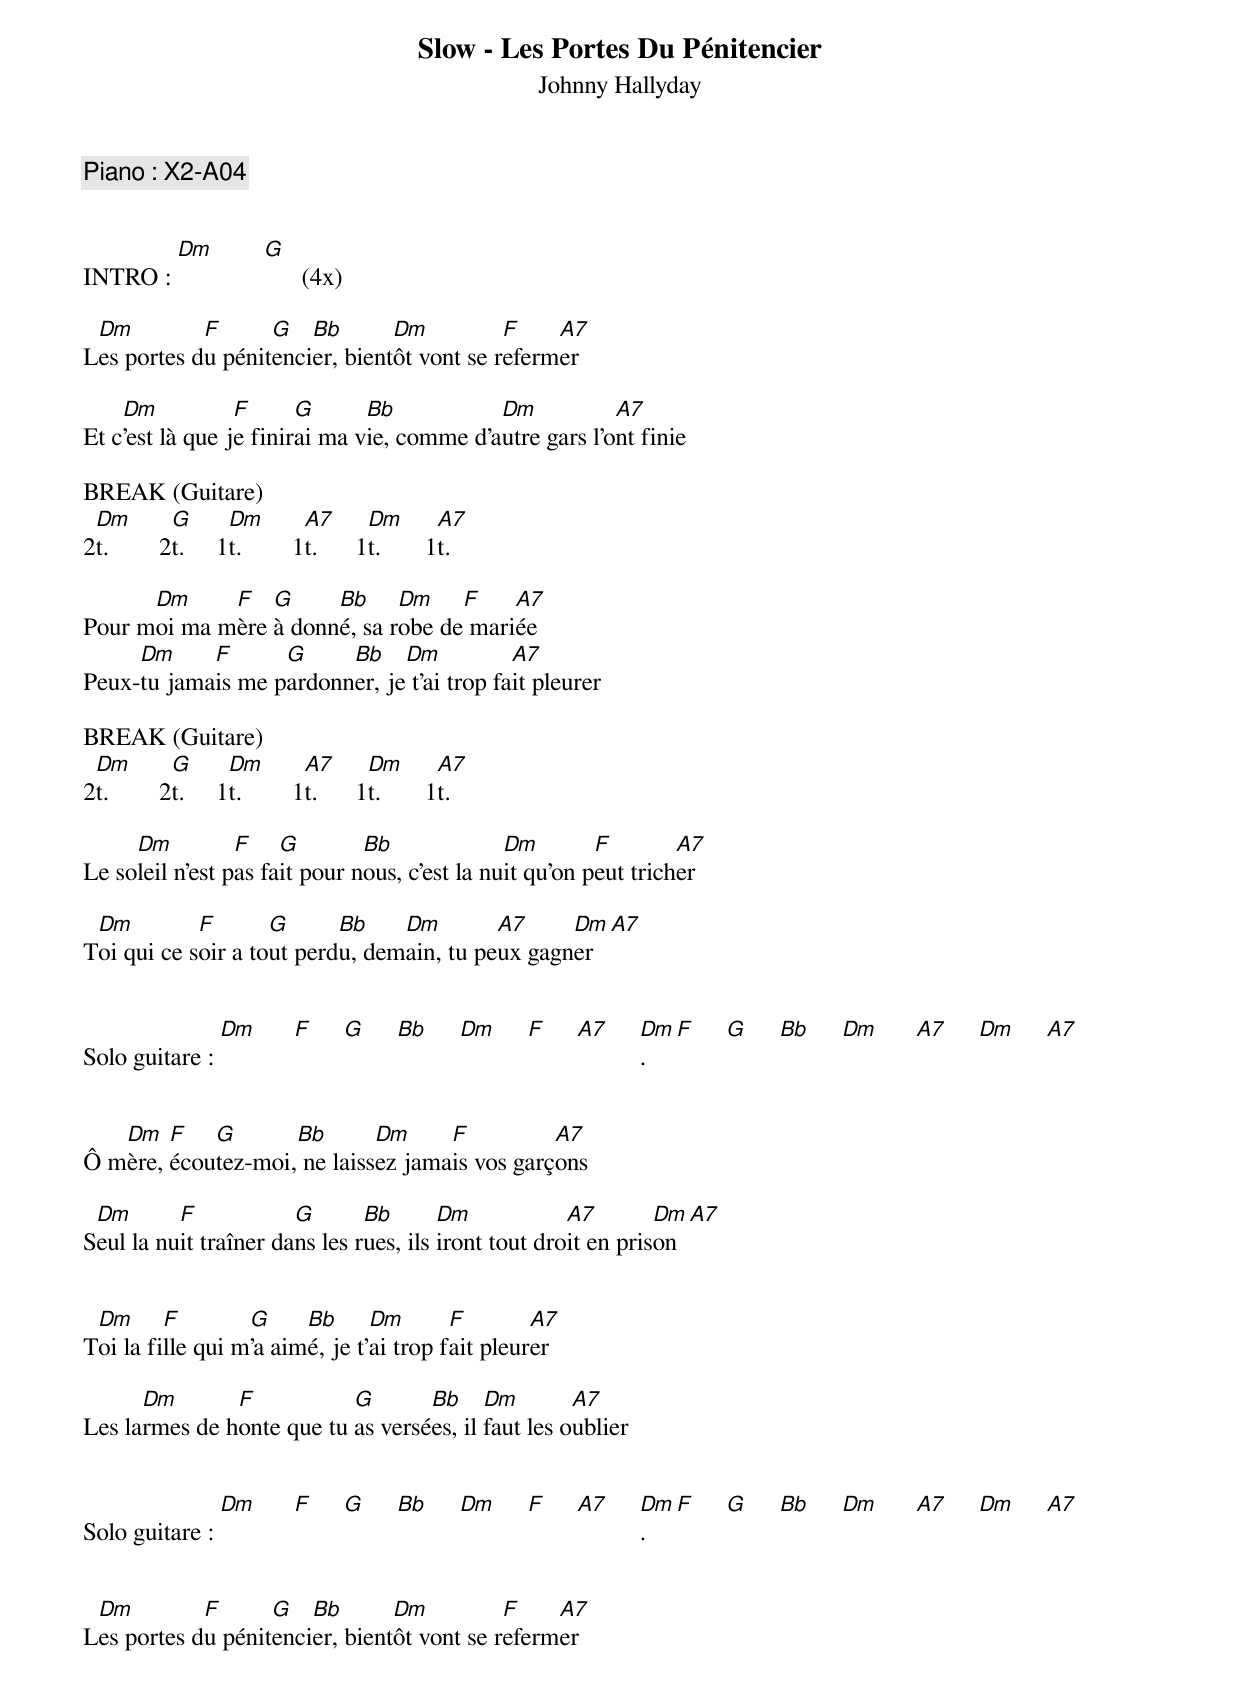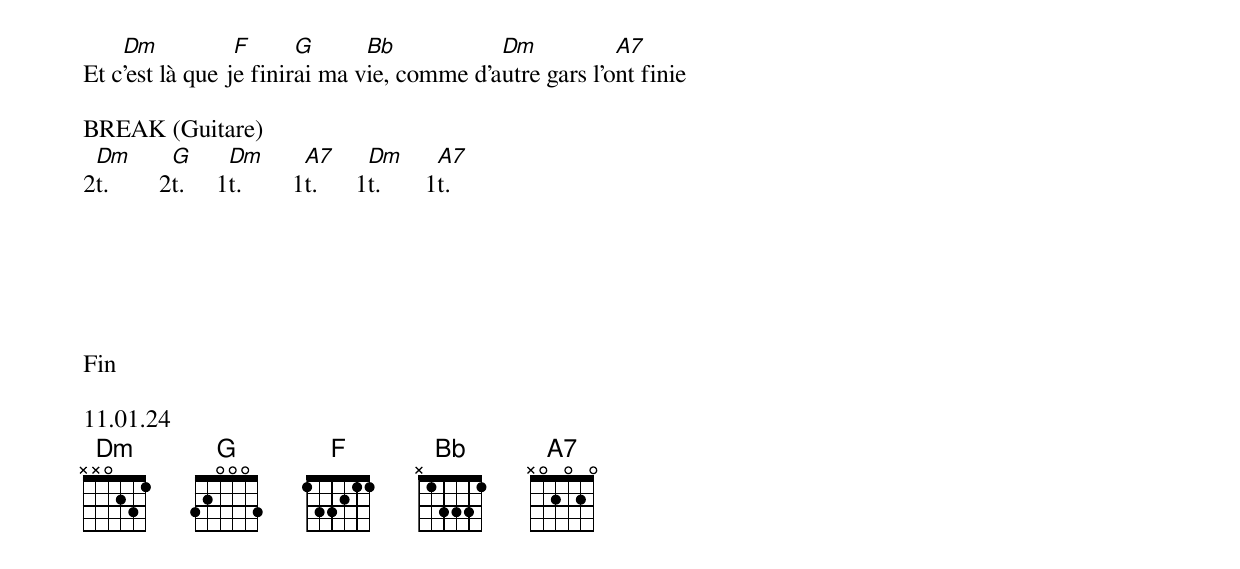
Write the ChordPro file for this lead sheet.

{title: Slow - Les Portes Du Pénitencier}
{subtitle: Johnny Hallyday }
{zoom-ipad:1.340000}
{c:Piano : X2-A04}


INTRO : [Dm]        [G]      (4x)

L[Dm]es portes d[F]u pénit[G]enci[Bb]er, bient[Dm]ôt vont se r[F]eferm[A7]er

Et c[Dm]'est là que j[F]e finir[G]ai ma v[Bb]ie, comme d'a[Dm]utre gars l'o[A7]nt finie

BREAK (Guitare)
2[Dm]t.        2[G]t.     1[Dm]t.        1[A7]t.      1[Dm]t.       1[A7]t.

Pour m[Dm]oi ma m[F]ère [G]à donn[Bb]é, sa r[Dm]obe de[F] mari[A7]ée
Peux-[Dm]tu jama[F]is me p[G]ardonn[Bb]er, je[Dm] t'ai trop fa[A7]it pleurer

BREAK (Guitare)
2[Dm]t.        2[G]t.     1[Dm]t.        1[A7]t.      1[Dm]t.       1[A7]t.

Le so[Dm]leil n'est p[F]as fa[G]it pour n[Bb]ous, c'est la nu[Dm]it qu'on p[F]eut trich[A7]er

T[Dm]oi qui ce s[F]oir a to[G]ut perd[Bb]u, dem[Dm]ain, tu pe[A7]ux gagn[Dm]er [A7]


Solo guitare : [Dm]      [F]     [G]     [Bb]     [Dm]     [F]     [A7]     [Dm].    [F]     [G]     [Bb]     [Dm]      [A7]     [Dm]     [A7]


Ô m[Dm]ère, [F]écou[G]tez-moi,[Bb] ne laiss[Dm]ez jama[F]is vos garç[A7]ons

S[Dm]eul la nu[F]it traîner da[G]ns les r[Bb]ues, ils [Dm]iront tout dro[A7]it en pris[Dm]on[A7]


T[Dm]oi la fi[F]lle qui m[G]'a aim[Bb]é, je t'[Dm]ai trop f[F]ait pleur[A7]er

Les la[Dm]rmes de h[F]onte que tu [G]as versé[Bb]es, il [Dm]faut les o[A7]ublier


Solo guitare : [Dm]      [F]     [G]     [Bb]     [Dm]     [F]     [A7]     [Dm].    [F]     [G]     [Bb]     [Dm]      [A7]     [Dm]     [A7]


L[Dm]es portes d[F]u pénit[G]enci[Bb]er, bient[Dm]ôt vont se r[F]eferm[A7]er

Et c[Dm]'est là que j[F]e finir[G]ai ma v[Bb]ie, comme d'a[Dm]utre gars l'o[A7]nt finie

BREAK (Guitare)
2[Dm]t.        2[G]t.     1[Dm]t.        1[A7]t.      1[Dm]t.       1[A7]t.






Fin

11.01.24
